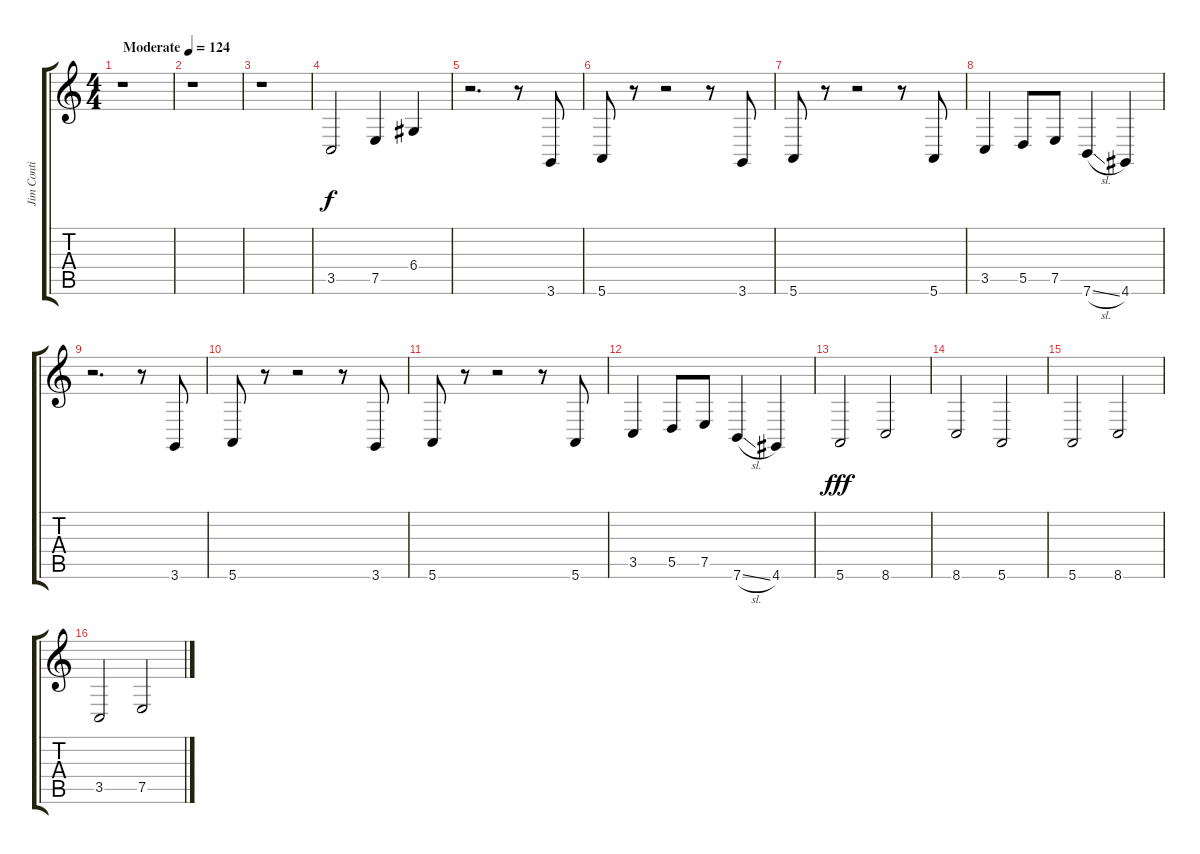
\track ("Jim Conti" "Jim Conti") {instrument baritonesax}
\staff {score tabs}
\tuning (E4 B3 G3 D3 A2 E2) {hide}
\ts (4 4)
\section ("" "")
\tempo (124 "Moderate")
\clef g2
\ks c
r.1{dy f instrument baritonesax} |
r.1 |
r.1 |
3.5.2 7.5.4 6.4.4 |
r.2{d} r.8 3.6.8 |
5.6.8 r.8 r.2 r.8 3.6.8 |
5.6.8 r.8 r.2 r.8 5.6.8 |
3.5.4 5.5.8 7.5.8 7.6{sl}.4 4.6.4 |
r.2{d} r.8 3.6.8 |
5.6.8 r.8 r.2 r.8 3.6.8 |
5.6.8 r.8 r.2 r.8 5.6.8 |
3.5.4 5.5.8 7.5.8 7.6{sl}.4 4.6.4 |
5.6.2{dy fff volume 8} 8.6.2 |
8.6.2 5.6.2 |
5.6.2 8.6.2 |
3.5.2 7.5.2
